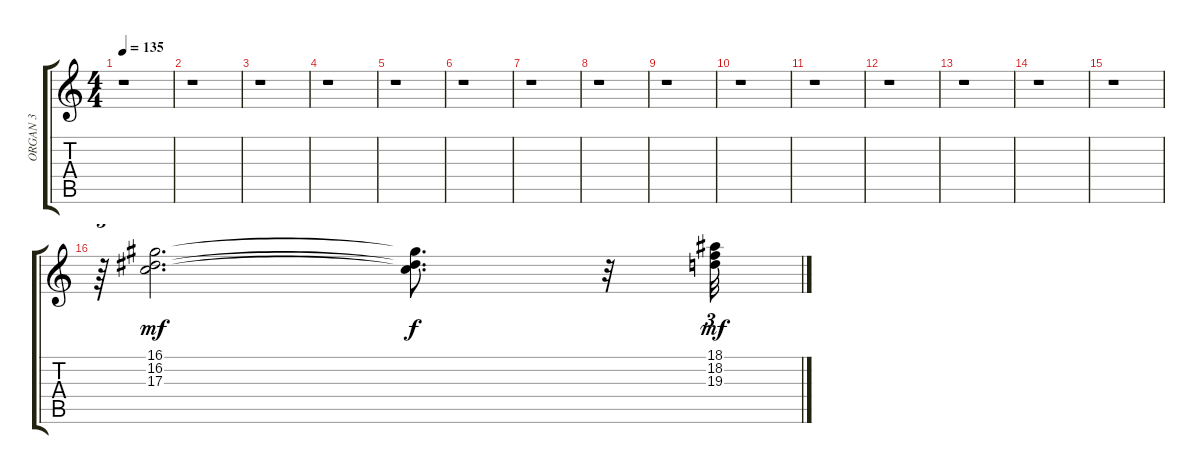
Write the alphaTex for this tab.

\track ("ORGAN 3" "ORGAN 3") {instrument rockorgan}
\staff {score tabs}
\tuning (E4 B3 G3 D3 A2 E2) {hide}
\ts (4 4)
\tempo 135
\clef g2
\ks c
r.1{dy f} |
r.1 |
r.1 |
r.1 |
r.1 |
r.1 |
r.1 |
r.1 |
r.1 |
r.1 |
r.1 |
r.1 |
r.1 |
r.1 |
r.1 |
r.64{tu (3 2)} (16.1 16.2 17.3).2{d dy mf} (16.1{t} 16.2{t} 17.3{t}).8{d dy f} r.32 (18.1 18.2 19.3).32{tu (3 2) dy mf}
